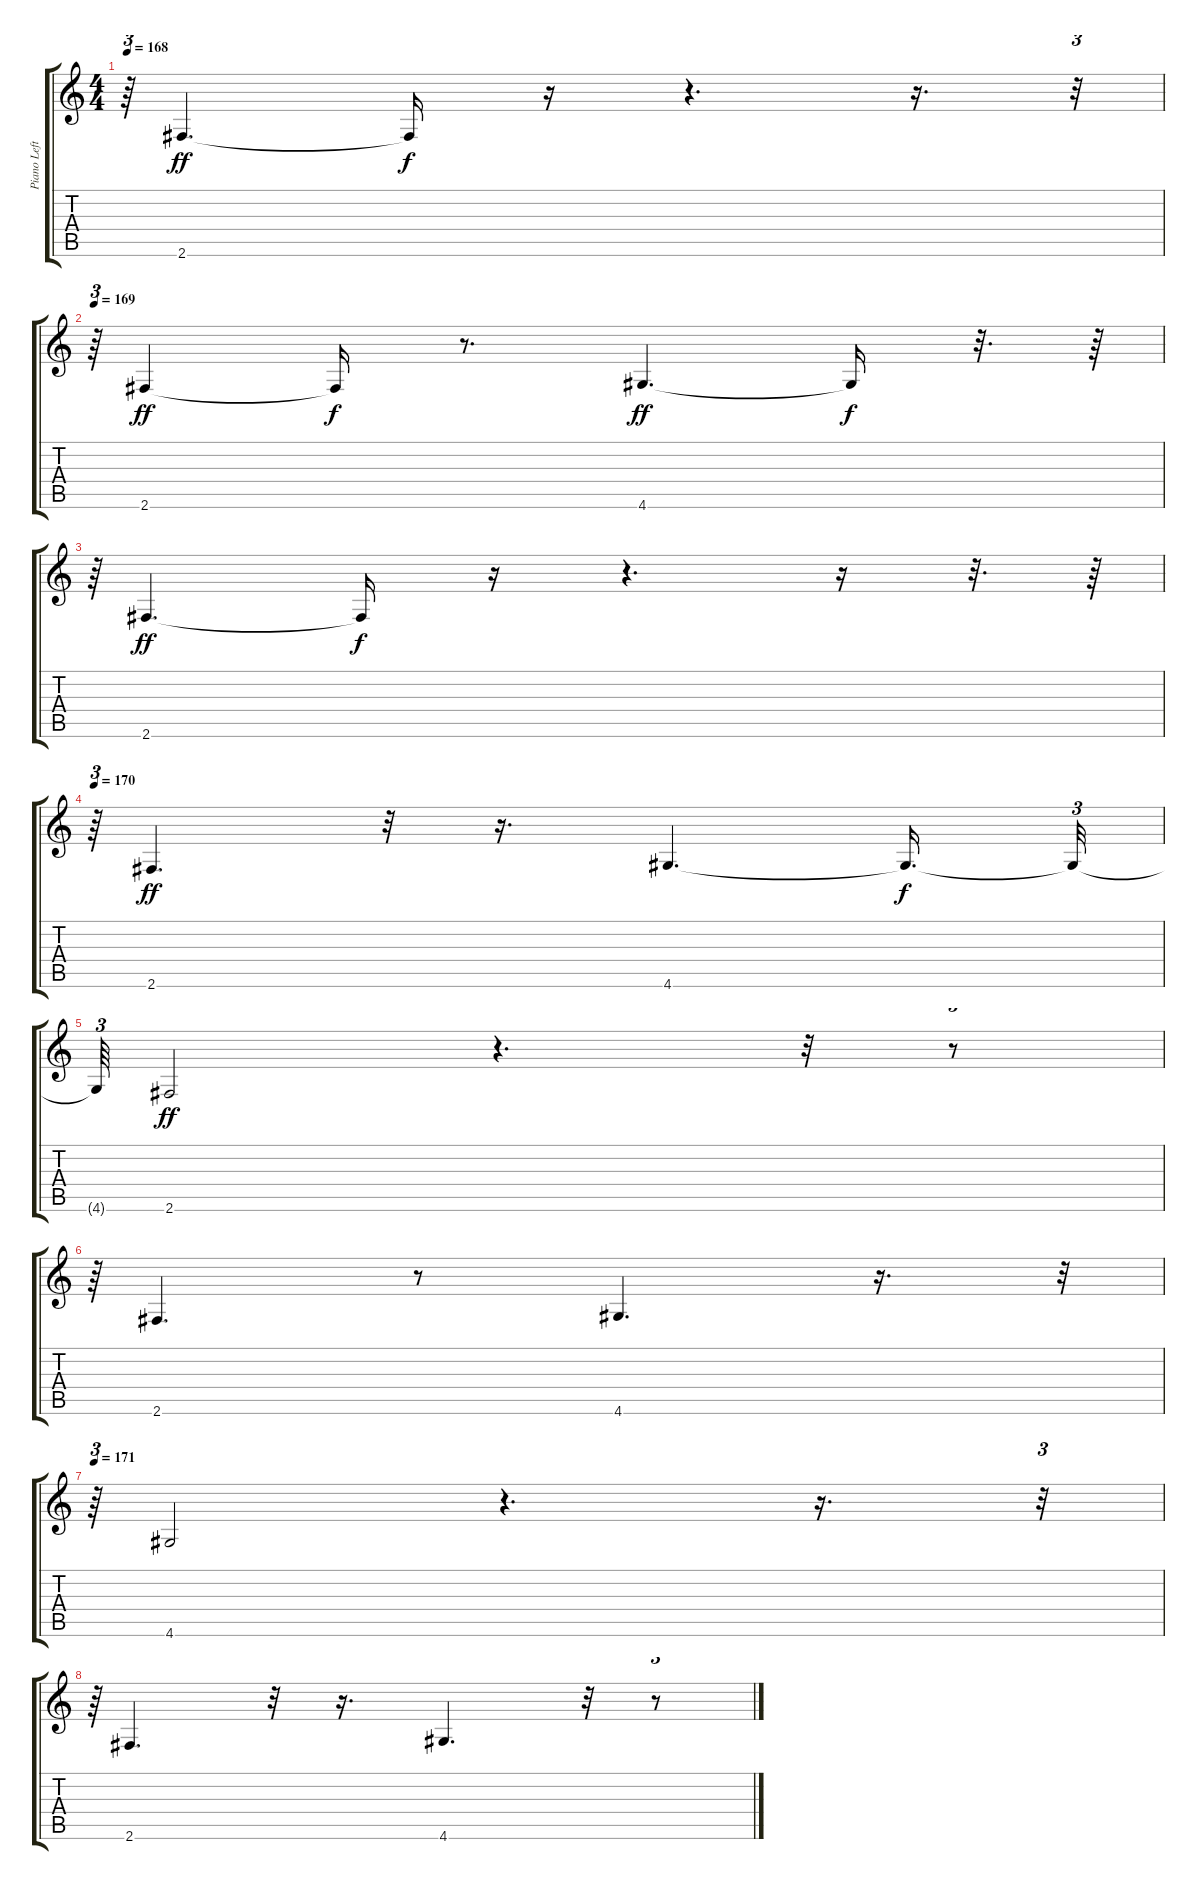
\track ("Piano Left" "Piano Left") {instrument overdrivenguitar}
\staff {score tabs}
\tuning (E4 B3 G3 D3 A2 E2) {hide}
\ts (4 4)
\tempo 168
\clef g2
\ks c
r.64{tu (3 2) dy f} 2.6.4{d dy ff} 2.6{t}.16{dy f} r.16 r.4{d} r.16{d} r.32{tu (3 2)} |
\tempo 169
r.64{tu (3 2)} 2.6.4{dy ff} 2.6{t}.16{dy f} r.8{d} 4.6.4{d dy ff} 4.6{t}.16{dy f} r.32{d} r.64 |
r.64{tu (3 2)} 2.6.4{d dy ff} 2.6{t}.16{dy f} r.16 r.4{d} r.16 r.32{d} r.64 |
\tempo 170
r.64{tu (3 2)} 2.6.4{d dy ff} r.32 r.16{d} 4.6.4{d} 4.6{t}.16{d dy f} 4.6{t}.32{tu (3 2)} |
4.6{t}.64{tu (3 2)} 2.6.2{dy ff} r.4{d} r.32 r.8{tu (3 2)} |
r.64{tu (3 2)} 2.6.4{d} r.8 4.6.4{d} r.16{d} r.32{tu (3 2)} |
\tempo 171
r.64{tu (3 2)} 4.6.2 r.4{d} r.16{d} r.32{tu (3 2)} |
r.64{tu (3 2)} 2.6.4{d} r.32 r.16{d} 4.6.4{d} r.32 r.8{tu (3 2)}
